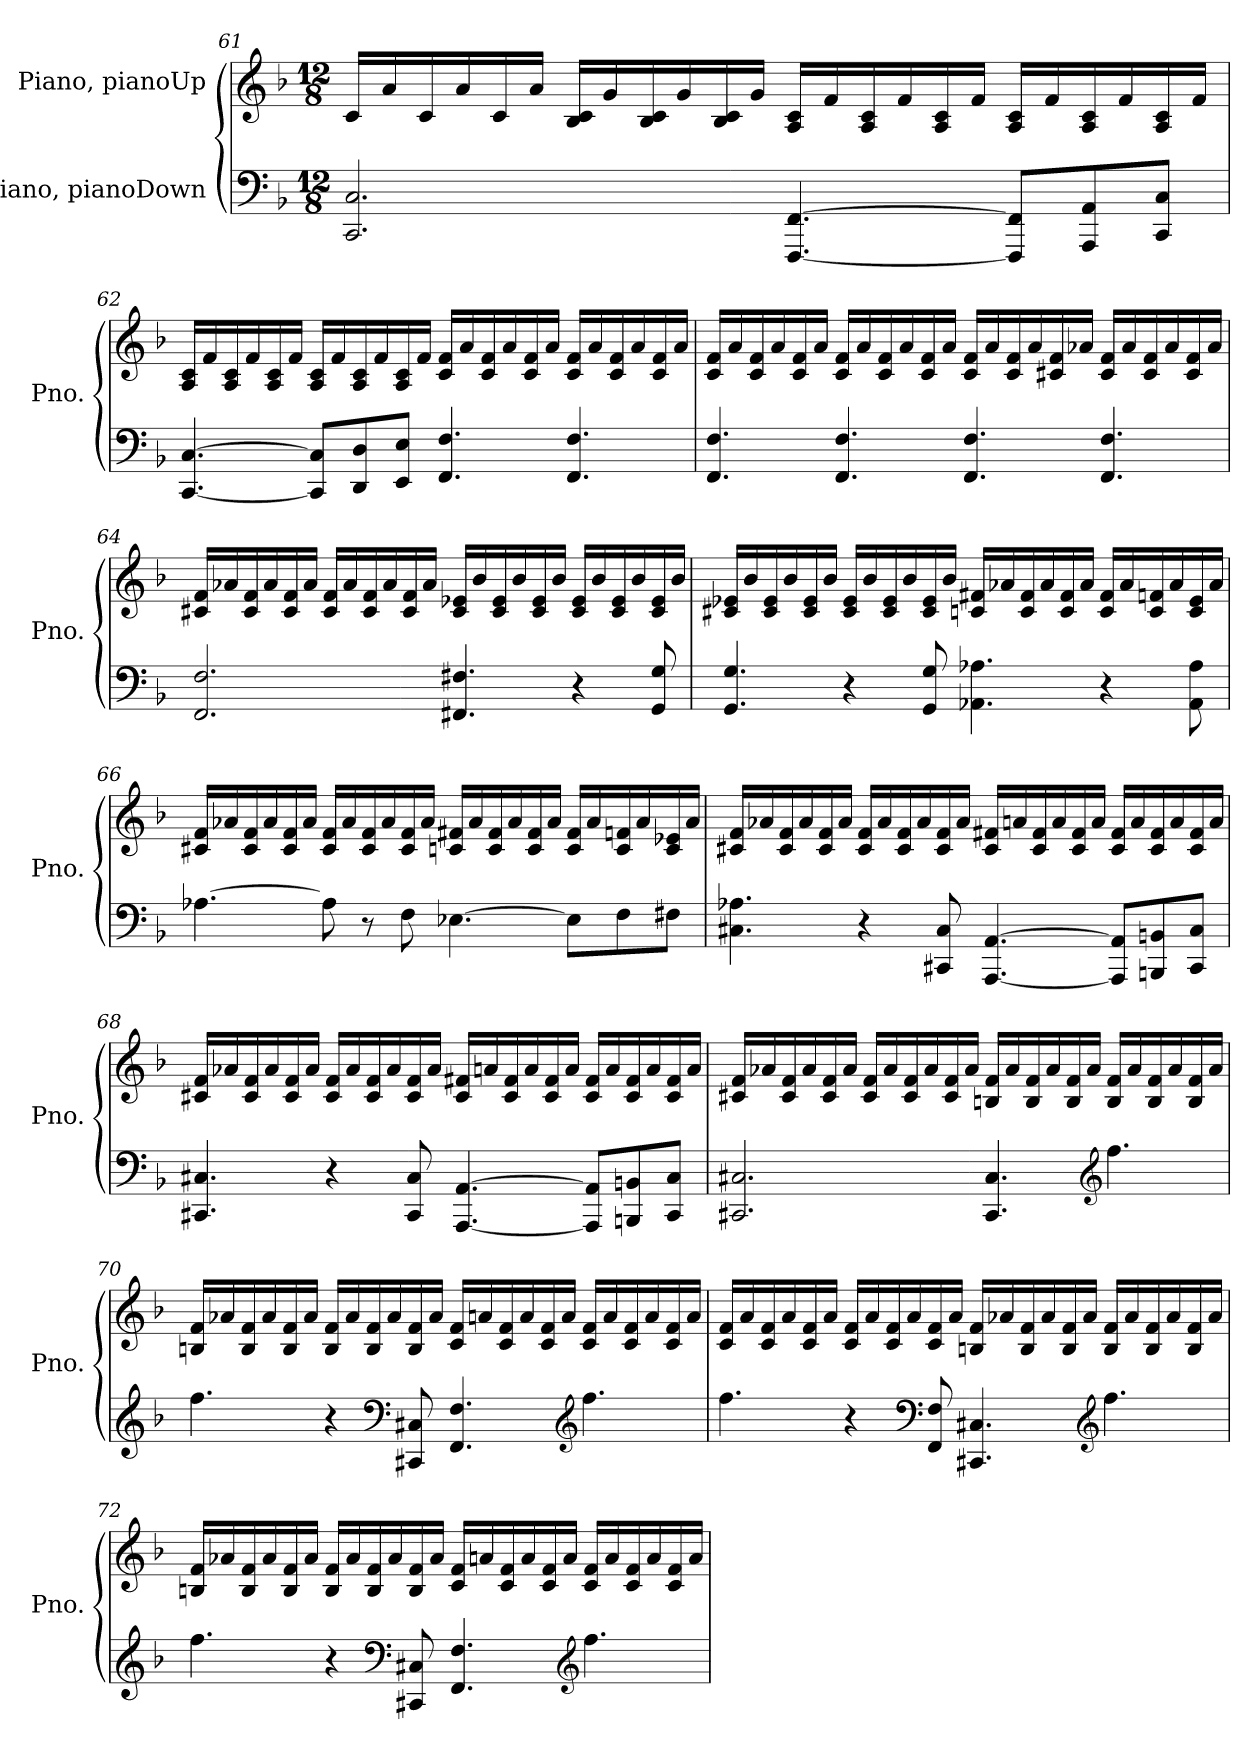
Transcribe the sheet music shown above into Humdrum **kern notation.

**kern	**kern
*part2	*part1
*staff2	*staff1
*I"Piano, pianoDown	*I"Piano, pianoUp
*I'Pno.	*I'Pno.
!!LO:PB:g=z
*clefF4	*clefG2
*k[b-]	*k[b-]
*M12/8	*M12/8
=61	=61
2.CC/ 2.C/	16c/LL
.	16a/
.	16c/
.	16a/
.	16c/
.	16a/JJ
.	16B-/ 16c/LL
.	16g/
.	16B-/ 16c/
.	16g/
.	16B-/ 16c/
.	16g/JJ
[4.FFF/ [4.FF/	16A/ 16c/LL
.	16f/
.	16A/ 16c/
.	16f/
.	16A/ 16c/
.	16f/JJ
8FFF/] 8FF/]L	16A/ 16c/LL
.	16f/
8AAA/ 8AA/	16A/ 16c/
.	16f/
8CC/ 8C/J	16A/ 16c/
.	16f/JJ
!!LO:LB:g=z
=62	=62
[4.CC/ [4.C/	16A/ 16c/LL
.	16f/
.	16A/ 16c/
.	16f/
.	16A/ 16c/
.	16f/JJ
8CC/] 8C/]L	16A/ 16c/LL
.	16f/
8DD/ 8D/	16A/ 16c/
.	16f/
8EE/ 8E/J	16A/ 16c/
.	16f/JJ
4.FF/ 4.F/	16c/ 16f/LL
.	16a/
.	16c/ 16f/
.	16a/
.	16c/ 16f/
.	16a/JJ
4.FF/ 4.F/	16c/ 16f/LL
.	16a/
.	16c/ 16f/
.	16a/
.	16c/ 16f/
.	16a/JJ
!!LO:LB:g=z
=63	=63
4.FF/ 4.F/	16c/ 16f/LL
.	16a/
.	16c/ 16f/
.	16a/
.	16c/ 16f/
.	16a/JJ
4.FF/ 4.F/	16c/ 16f/LL
.	16a/
.	16c/ 16f/
.	16a/
.	16c/ 16f/
.	16a/JJ
4.FF/ 4.F/	16c/ 16f/LL
.	16a/
.	16c/ 16f/
.	16a/
.	16c#X/ 16f/
.	16a-X/JJ
4.FF/ 4.F/	16c#/ 16f/LL
.	16a-/
.	16c#/ 16f/
.	16a-/
.	16c#/ 16f/
.	16a-/JJ
!!LO:LB:g=z
=64	=64
2.FF/ 2.F/	16c#X/ 16f/LL
.	16a-X/
.	16c#/ 16f/
.	16a-/
.	16c#/ 16f/
.	16a-/JJ
.	16c#/ 16f/LL
.	16a-/
.	16c#/ 16f/
.	16a-/
.	16c#/ 16f/
.	16a-/JJ
4.FF#X/ 4.F#X/	16c#/ 16e-X/LL
.	16b-/
.	16c#/ 16e-/
.	16b-/
.	16c#/ 16e-/
.	16b-/JJ
4r	16c#/ 16e-/LL
.	16b-/
.	16c#/ 16e-/
.	16b-/
8GG/ 8G/	16c#/ 16e-/
.	16b-/JJ
!!LO:LB:g=z
=65	=65
4.GG/ 4.G/	16c#X/ 16e-X/LL
.	16b-/
.	16c#/ 16e-/
.	16b-/
.	16c#/ 16e-/
.	16b-/JJ
4r	16c#/ 16e-/LL
.	16b-/
.	16c#/ 16e-/
.	16b-/
8GG/ 8G/	16c#/ 16e-/
.	16b-/JJ
4.AA-X\ 4.A-X\	16cn/ 16f#X/LL
.	16a-X/
.	16c/ 16f#/
.	16a-/
.	16c/ 16f#/
.	16a-/JJ
4r	16c/ 16f#/LL
.	16a-/
.	16c/ 16fn/
.	16a-/
8AA-\ 8A-\	16c/ 16e-/
.	16a-/JJ
!!LO:LB:g=z
=66	=66
[4.A-X\	16c#X/ 16f/LL
.	16a-X/
.	16c#/ 16f/
.	16a-/
.	16c#/ 16f/
.	16a-/JJ
8A-\]	16c#/ 16f/LL
.	16a-/
8r	16c#/ 16f/
.	16a-/
8F\	16c#/ 16f/
.	16a-/JJ
[4.E-X\	16cn/ 16f#X/LL
.	16a-/
.	16c/ 16f#/
.	16a-/
.	16c/ 16f#/
.	16a-/JJ
8E-\L]	16c/ 16f#/LL
.	16a-/
8F\	16c/ 16fn/
.	16a-/
8F#X\J	16c/ 16e-X/
.	16a-/JJ
!!LO:PB:g=z
=67	=67
4.C#X\ 4.A-X\	16c#X/ 16f/LL
.	16a-X/
.	16c#/ 16f/
.	16a-/
.	16c#/ 16f/
.	16a-/JJ
4r	16c#/ 16f/LL
.	16a-/
.	16c#/ 16f/
.	16a-/
8CC#X/ 8C#/	16c#/ 16f/
.	16a-/JJ
[4.AAA/ [4.AA/	16c#/ 16f#X/LL
.	16an/
.	16c#/ 16f#/
.	16a/
.	16c#/ 16f#/
.	16a/JJ
8AAA/] 8AA/]L	16c#/ 16f#/LL
.	16a/
8BBBn/ 8BBn/	16c#/ 16f#/
.	16a/
8CC#/ 8C#/J	16c#/ 16f#/
.	16a/JJ
!!LO:LB:g=z
=68	=68
4.CC#X/ 4.C#X/	16c#X/ 16f/LL
.	16a-X/
.	16c#/ 16f/
.	16a-/
.	16c#/ 16f/
.	16a-/JJ
4r	16c#/ 16f/LL
.	16a-/
.	16c#/ 16f/
.	16a-/
8CC#/ 8C#/	16c#/ 16f/
.	16a-/JJ
[4.AAA/ [4.AA/	16c#/ 16f#X/LL
.	16an/
.	16c#/ 16f#/
.	16a/
.	16c#/ 16f#/
.	16a/JJ
8AAA/] 8AA/]L	16c#/ 16f#/LL
.	16a/
8BBBn/ 8BBn/	16c#/ 16f#/
.	16a/
8CC#/ 8C#/J	16c#/ 16f#/
.	16a/JJ
!!LO:LB:g=z
=69	=69
2.CC#X/ 2.C#X/	16c#X/ 16f/LL
.	16a-X/
.	16c#/ 16f/
.	16a-/
.	16c#/ 16f/
.	16a-/JJ
.	16c#/ 16f/LL
.	16a-/
.	16c#/ 16f/
.	16a-/
.	16c#/ 16f/
.	16a-/JJ
4.CC#/ 4.C#/	16Bn/ 16f/LL
.	16a-/
.	16B/ 16f/
.	16a-/
.	16B/ 16f/
.	16a-/JJ
*clefG2	*
4.ff\	16B/ 16f/LL
.	16a-/
.	16B/ 16f/
.	16a-/
.	16B/ 16f/
.	16a-/JJ
!!LO:LB:g=z
=70	=70
4.ff\	16Bn/ 16f/LL
.	16a-X/
.	16B/ 16f/
.	16a-/
.	16B/ 16f/
.	16a-/JJ
4r	16B/ 16f/LL
.	16a-/
.	16B/ 16f/
.	16a-/
*clefF4	*
8CC#X/ 8C#X/	16B/ 16f/
.	16a-/JJ
4.FF/ 4.F/	16c/ 16f/LL
.	16an/
.	16c/ 16f/
.	16a/
.	16c/ 16f/
.	16a/JJ
*clefG2	*
4.ff\	16c/ 16f/LL
.	16a/
.	16c/ 16f/
.	16a/
.	16c/ 16f/
.	16a/JJ
!!LO:LB:g=z
=71	=71
4.ff\	16c/ 16f/LL
.	16a/
.	16c/ 16f/
.	16a/
.	16c/ 16f/
.	16a/JJ
4r	16c/ 16f/LL
.	16a/
.	16c/ 16f/
.	16a/
*clefF4	*
8FF/ 8F/	16c/ 16f/
.	16a/JJ
4.CC#X/ 4.C#X/	16Bn/ 16f/LL
.	16a-X/
.	16B/ 16f/
.	16a-/
.	16B/ 16f/
.	16a-/JJ
*clefG2	*
4.ff\	16B/ 16f/LL
.	16a-/
.	16B/ 16f/
.	16a-/
.	16B/ 16f/
.	16a-/JJ
!!LO:LB:g=z
=72	=72
4.ff\	16Bn/ 16f/LL
.	16a-X/
.	16B/ 16f/
.	16a-/
.	16B/ 16f/
.	16a-/JJ
4r	16B/ 16f/LL
.	16a-/
.	16B/ 16f/
.	16a-/
*clefF4	*
8CC#X/ 8C#X/	16B/ 16f/
.	16a-/JJ
4.FF/ 4.F/	16c/ 16f/LL
.	16an/
.	16c/ 16f/
.	16a/
.	16c/ 16f/
.	16a/JJ
*clefG2	*
4.ff\	16c/ 16f/LL
.	16a/
.	16c/ 16f/
.	16a/
.	16c/ 16f/
.	16a/JJ
=	=
*-	*-
